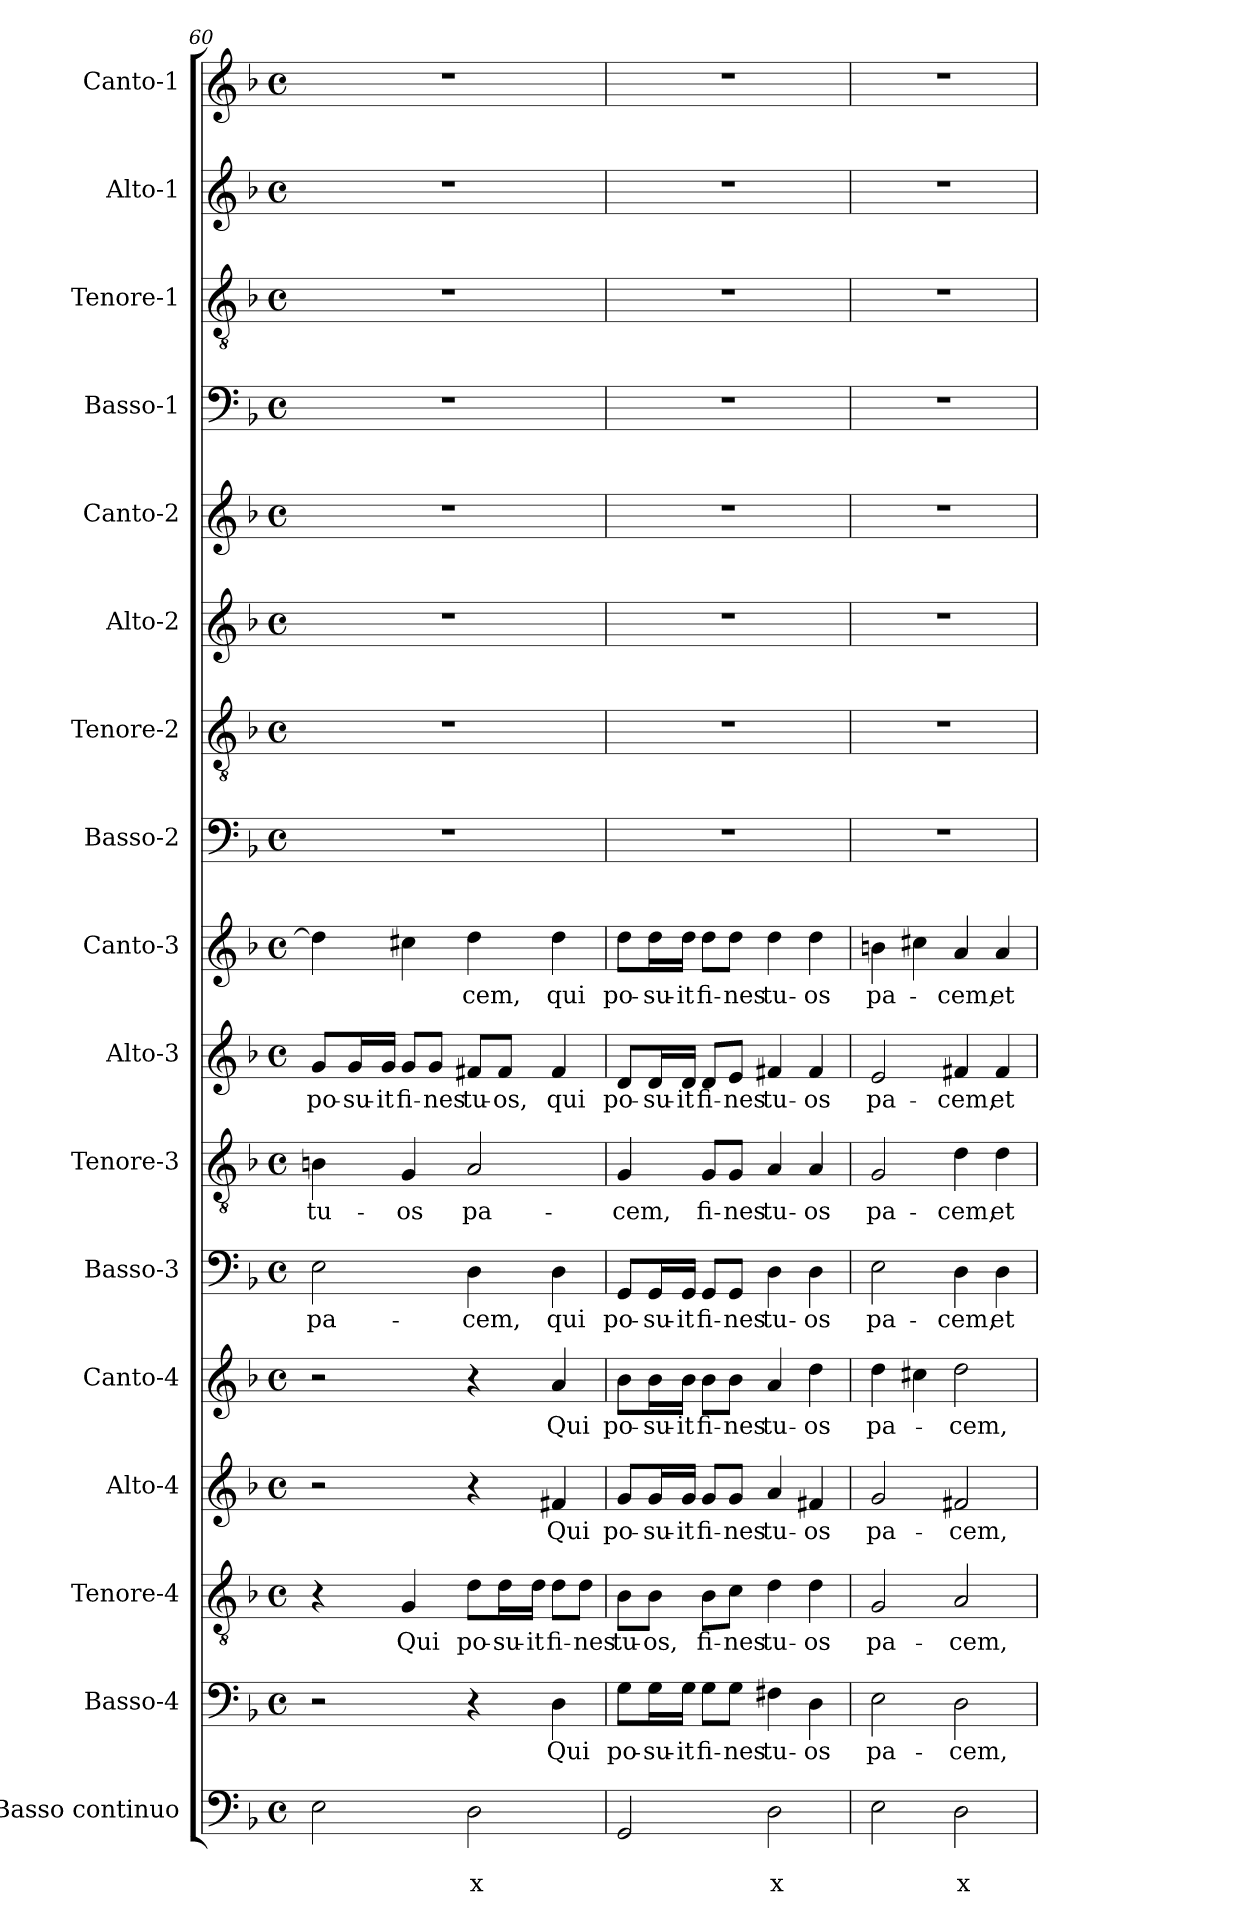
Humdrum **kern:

**kern	**text	**text	**kern	**text	**kern	**text	**kern	**text	**kern	**text	**kern	**text	**kern	**text	**kern	**text	**kern	**text	**kern	**kern	**kern	**kern	**kern	**kern	**kern	**kern
*part17	*part17	*part17	*part16	*part16	*part15	*part15	*part14	*part14	*part13	*part13	*part12	*part12	*part11	*part11	*part10	*part10	*part9	*part9	*part8	*part7	*part6	*part5	*part4	*part3	*part2	*part1
*staff17	*staff17	*staff17	*staff16	*staff16	*staff15	*staff15	*staff14	*staff14	*staff13	*staff13	*staff12	*staff12	*staff11	*staff11	*staff10	*staff10	*staff9	*staff9	*staff8	*staff7	*staff6	*staff5	*staff4	*staff3	*staff2	*staff1
*I"Basso continuo	*	*	*I"Basso-4	*	*I"Tenore-4	*	*I"Alto-4	*	*I"Canto-4	*	*I"Basso-3	*	*I"Tenore-3	*	*I"Alto-3	*	*I"Canto-3	*	*I"Basso-2	*I"Tenore-2	*I"Alto-2	*I"Canto-2	*I"Basso-1	*I"Tenore-1	*I"Alto-1	*I"Canto-1
*I'BC	*	*	*I'B4	*	*I'T4	*	*I'A4	*	*I'C4	*	*I'B3	*	*I'T3	*	*I'A3	*	*I'C3	*	*I'B2	*I'T2	*I'A2	*I'C2	*I'B1	*I'T1	*I'A1	*I'C1
*clefF4	*	*	*clefF4	*	*clefGv2	*	*clefG2	*	*clefG2	*	*clefF4	*	*clefGv2	*	*clefG2	*	*clefG2	*	*clefF4	*clefGv2	*clefG2	*clefG2	*clefF4	*clefGv2	*clefG2	*clefG2
*k[b-]	*	*	*k[b-]	*	*k[b-]	*	*k[b-]	*	*k[b-]	*	*k[b-]	*	*k[b-]	*	*k[b-]	*	*k[b-]	*	*k[b-]	*k[b-]	*k[b-]	*k[b-]	*k[b-]	*k[b-]	*k[b-]	*k[b-]
*F:	*	*	*F:	*	*F:	*	*F:	*	*F:	*	*F:	*	*F:	*	*F:	*	*F:	*	*F:	*F:	*F:	*F:	*F:	*F:	*F:	*F:
*M4/4	*	*	*M4/4	*	*M4/4	*	*M4/4	*	*M4/4	*	*M4/4	*	*M4/4	*	*M4/4	*	*M4/4	*	*M4/4	*M4/4	*M4/4	*M4/4	*M4/4	*M4/4	*M4/4	*M4/4
*met(c)	*	*	*met(c)	*	*met(c)	*	*met(c)	*	*met(c)	*	*met(c)	*	*met(c)	*	*met(c)	*	*met(c)	*	*met(c)	*met(c)	*met(c)	*met(c)	*met(c)	*met(c)	*met(c)	*met(c)
=60	=60	=60	=60	=60	=60	=60	=60	=60	=60	=60	=60	=60	=60	=60	=60	=60	=60	=60	=60	=60	=60	=60	=60	=60	=60	=60
!	!	!	!	!	!	!	!	!	!	!	!	!LO:LY:b	!	!	!	!	!	!	!	!	!	!	!	!	!	!
!	!	!	!	!	!	!	!	!	!	!	!	!	!	!LO:LY:b	!	!	!	!	!	!	!	!	!	!	!	!
!	!	!	!	!	!	!	!	!	!	!	!	!	!	!	!	!LO:LY:b	!	!	!	!	!	!	!	!	!	!
2E\	.	.	2r	.	4r	.	2r	.	2r	.	2E\	pa-	4Bn\	tu-	8g/L	po-	4dd\]	.	1r	1r	1r	1r	1r	1r	1r	1r
!	!	!	!	!	!	!	!	!	!	!	!	!	!	!	!	!LO:LY:b	!	!	!	!	!	!	!	!	!	!
.	.	.	.	.	.	.	.	.	.	.	.	.	.	.	16g/L	-su-	.	.	.	.	.	.	.	.	.	.
!	!	!	!	!	!	!	!	!	!	!	!	!	!	!	!	!LO:LY:b	!	!	!	!	!	!	!	!	!	!
.	.	.	.	.	.	.	.	.	.	.	.	.	.	.	16g/JJ	-it	.	.	.	.	.	.	.	.	.	.
!	!	!	!	!	!	!LO:LY:b	!	!	!	!	!	!	!	!	!	!	!	!	!	!	!	!	!	!	!	!
!	!	!	!	!	!	!	!	!	!	!	!	!	!	!LO:LY:b	!	!	!	!	!	!	!	!	!	!	!	!
!	!	!	!	!	!	!	!	!	!	!	!	!	!	!	!	!LO:LY:b	!	!	!	!	!	!	!	!	!	!
.	.	.	.	.	4G/	Qui	.	.	.	.	.	.	4G/	-os	8g/L	fi-	4cc#X\	.	.	.	.	.	.	.	.	.
!	!	!	!	!	!	!	!	!	!	!	!	!	!	!	!	!LO:LY:b	!	!	!	!	!	!	!	!	!	!
.	.	.	.	.	.	.	.	.	.	.	.	.	.	.	8g/J	-nes	.	.	.	.	.	.	.	.	.	.
!	!	!LO:LY:b	!	!	!	!	!	!	!	!	!	!	!	!	!	!	!	!	!	!	!	!	!	!	!	!
!	!	!	!	!	!	!LO:LY:b	!	!	!	!	!	!	!	!	!	!	!	!	!	!	!	!	!	!	!	!
!	!	!	!	!	!	!	!	!	!	!	!	!LO:LY:b	!	!	!	!	!	!	!	!	!	!	!	!	!	!
!	!	!	!	!	!	!	!	!	!	!	!	!	!	!LO:LY:b	!	!	!	!	!	!	!	!	!	!	!	!
!	!	!	!	!	!	!	!	!	!	!	!	!	!	!	!	!LO:LY:b	!	!	!	!	!	!	!	!	!	!
!	!	!	!	!	!	!	!	!	!	!	!	!	!	!	!	!	!	!LO:LY:b	!	!	!	!	!	!	!	!
2D\	.	x	4r	.	8d\L	po-	4r	.	4r	.	4D\	-cem,	2A/	pa-	8f#X/L	tu-	4dd\	-cem,	.	.	.	.	.	.	.	.
!	!	!	!	!	!	!LO:LY:b	!	!	!	!	!	!	!	!	!	!	!	!	!	!	!	!	!	!	!	!
!	!	!	!	!	!	!	!	!	!	!	!	!	!	!	!	!LO:LY:b	!	!	!	!	!	!	!	!	!	!
.	.	.	.	.	16d\L	-su-	.	.	.	.	.	.	.	.	8f#/J	-os,	.	.	.	.	.	.	.	.	.	.
!	!	!	!	!	!	!LO:LY:b	!	!	!	!	!	!	!	!	!	!	!	!	!	!	!	!	!	!	!	!
.	.	.	.	.	16d\JJ	-it	.	.	.	.	.	.	.	.	.	.	.	.	.	.	.	.	.	.	.	.
!	!	!	!	!LO:LY:b	!	!	!	!	!	!	!	!	!	!	!	!	!	!	!	!	!	!	!	!	!	!
!	!	!	!	!	!	!LO:LY:b	!	!	!	!	!	!	!	!	!	!	!	!	!	!	!	!	!	!	!	!
!	!	!	!	!	!	!	!	!LO:LY:b	!	!	!	!	!	!	!	!	!	!	!	!	!	!	!	!	!	!
!	!	!	!	!	!	!	!	!	!	!LO:LY:b	!	!	!	!	!	!	!	!	!	!	!	!	!	!	!	!
!	!	!	!	!	!	!	!	!	!	!	!	!LO:LY:b	!	!	!	!	!	!	!	!	!	!	!	!	!	!
!	!	!	!	!	!	!	!	!	!	!	!	!	!	!	!	!LO:LY:b	!	!	!	!	!	!	!	!	!	!
!	!	!	!	!	!	!	!	!	!	!	!	!	!	!	!	!	!	!LO:LY:b	!	!	!	!	!	!	!	!
.	.	.	4D\	Qui	8d\L	fi-	4f#X/	Qui	4a/	Qui	4D\	qui	.	.	4f#/	qui	4dd\	qui	.	.	.	.	.	.	.	.
!	!	!	!	!	!	!LO:LY:b	!	!	!	!	!	!	!	!	!	!	!	!	!	!	!	!	!	!	!	!
.	.	.	.	.	8d\J	-nes	.	.	.	.	.	.	.	.	.	.	.	.	.	.	.	.	.	.	.	.
=61	=61	=61	=61	=61	=61	=61	=61	=61	=61	=61	=61	=61	=61	=61	=61	=61	=61	=61	=61	=61	=61	=61	=61	=61	=61	=61
!	!	!	!	!LO:LY:b	!	!	!	!	!	!	!	!	!	!	!	!	!	!	!	!	!	!	!	!	!	!
!	!	!	!	!	!	!LO:LY:b	!	!	!	!	!	!	!	!	!	!	!	!	!	!	!	!	!	!	!	!
!	!	!	!	!	!	!	!	!LO:LY:b	!	!	!	!	!	!	!	!	!	!	!	!	!	!	!	!	!	!
!	!	!	!	!	!	!	!	!	!	!LO:LY:b	!	!	!	!	!	!	!	!	!	!	!	!	!	!	!	!
!	!	!	!	!	!	!	!	!	!	!	!	!LO:LY:b	!	!	!	!	!	!	!	!	!	!	!	!	!	!
!	!	!	!	!	!	!	!	!	!	!	!	!	!	!LO:LY:b	!	!	!	!	!	!	!	!	!	!	!	!
!	!	!	!	!	!	!	!	!	!	!	!	!	!	!	!	!LO:LY:b	!	!	!	!	!	!	!	!	!	!
!	!	!	!	!	!	!	!	!	!	!	!	!	!	!	!	!	!	!LO:LY:b	!	!	!	!	!	!	!	!
2GG/	.	.	8G\L	po-	8B-\L	tu-	8g/L	po-	8b-\L	po-	8GG/L	po-	4G/	-cem,	8d/L	po-	8dd\L	po-	1r	1r	1r	1r	1r	1r	1r	1r
!	!	!	!	!LO:LY:b	!	!	!	!	!	!	!	!	!	!	!	!	!	!	!	!	!	!	!	!	!	!
!	!	!	!	!	!	!LO:LY:b	!	!	!	!	!	!	!	!	!	!	!	!	!	!	!	!	!	!	!	!
!	!	!	!	!	!	!	!	!LO:LY:b	!	!	!	!	!	!	!	!	!	!	!	!	!	!	!	!	!	!
!	!	!	!	!	!	!	!	!	!	!LO:LY:b	!	!	!	!	!	!	!	!	!	!	!	!	!	!	!	!
!	!	!	!	!	!	!	!	!	!	!	!	!LO:LY:b	!	!	!	!	!	!	!	!	!	!	!	!	!	!
!	!	!	!	!	!	!	!	!	!	!	!	!	!	!	!	!LO:LY:b	!	!	!	!	!	!	!	!	!	!
!	!	!	!	!	!	!	!	!	!	!	!	!	!	!	!	!	!	!LO:LY:b	!	!	!	!	!	!	!	!
.	.	.	16G\L	-su-	8B-\J	-os,	16g/L	-su-	16b-\L	-su-	16GG/L	-su-	.	.	16d/L	-su-	16dd\L	-su-	.	.	.	.	.	.	.	.
!	!	!	!	!LO:LY:b	!	!	!	!	!	!	!	!	!	!	!	!	!	!	!	!	!	!	!	!	!	!
!	!	!	!	!	!	!	!	!LO:LY:b	!	!	!	!	!	!	!	!	!	!	!	!	!	!	!	!	!	!
!	!	!	!	!	!	!	!	!	!	!LO:LY:b	!	!	!	!	!	!	!	!	!	!	!	!	!	!	!	!
!	!	!	!	!	!	!	!	!	!	!	!	!LO:LY:b	!	!	!	!	!	!	!	!	!	!	!	!	!	!
!	!	!	!	!	!	!	!	!	!	!	!	!	!	!	!	!LO:LY:b	!	!	!	!	!	!	!	!	!	!
!	!	!	!	!	!	!	!	!	!	!	!	!	!	!	!	!	!	!LO:LY:b	!	!	!	!	!	!	!	!
.	.	.	16G\JJ	-it	.	.	16g/JJ	-it	16b-\JJ	-it	16GG/JJ	-it	.	.	16d/JJ	-it	16dd\JJ	-it	.	.	.	.	.	.	.	.
!	!	!	!	!LO:LY:b	!	!	!	!	!	!	!	!	!	!	!	!	!	!	!	!	!	!	!	!	!	!
!	!	!	!	!	!	!LO:LY:b	!	!	!	!	!	!	!	!	!	!	!	!	!	!	!	!	!	!	!	!
!	!	!	!	!	!	!	!	!LO:LY:b	!	!	!	!	!	!	!	!	!	!	!	!	!	!	!	!	!	!
!	!	!	!	!	!	!	!	!	!	!LO:LY:b	!	!	!	!	!	!	!	!	!	!	!	!	!	!	!	!
!	!	!	!	!	!	!	!	!	!	!	!	!LO:LY:b	!	!	!	!	!	!	!	!	!	!	!	!	!	!
!	!	!	!	!	!	!	!	!	!	!	!	!	!	!LO:LY:b	!	!	!	!	!	!	!	!	!	!	!	!
!	!	!	!	!	!	!	!	!	!	!	!	!	!	!	!	!LO:LY:b	!	!	!	!	!	!	!	!	!	!
!	!	!	!	!	!	!	!	!	!	!	!	!	!	!	!	!	!	!LO:LY:b	!	!	!	!	!	!	!	!
.	.	.	8G\L	fi-	8B-\L	fi-	8g/L	fi-	8b-\L	fi-	8GG/L	fi-	8G/L	fi-	8d/L	fi-	8dd\L	fi-	.	.	.	.	.	.	.	.
!	!	!	!	!LO:LY:b	!	!	!	!	!	!	!	!	!	!	!	!	!	!	!	!	!	!	!	!	!	!
!	!	!	!	!	!	!LO:LY:b	!	!	!	!	!	!	!	!	!	!	!	!	!	!	!	!	!	!	!	!
!	!	!	!	!	!	!	!	!LO:LY:b	!	!	!	!	!	!	!	!	!	!	!	!	!	!	!	!	!	!
!	!	!	!	!	!	!	!	!	!	!LO:LY:b	!	!	!	!	!	!	!	!	!	!	!	!	!	!	!	!
!	!	!	!	!	!	!	!	!	!	!	!	!LO:LY:b	!	!	!	!	!	!	!	!	!	!	!	!	!	!
!	!	!	!	!	!	!	!	!	!	!	!	!	!	!LO:LY:b	!	!	!	!	!	!	!	!	!	!	!	!
!	!	!	!	!	!	!	!	!	!	!	!	!	!	!	!	!LO:LY:b	!	!	!	!	!	!	!	!	!	!
!	!	!	!	!	!	!	!	!	!	!	!	!	!	!	!	!	!	!LO:LY:b	!	!	!	!	!	!	!	!
.	.	.	8G\J	-nes	8c\J	-nes	8g/J	-nes	8b-\J	-nes	8GG/J	-nes	8G/J	-nes	8e/J	-nes	8dd\J	-nes	.	.	.	.	.	.	.	.
!	!	!LO:LY:b	!	!	!	!	!	!	!	!	!	!	!	!	!	!	!	!	!	!	!	!	!	!	!	!
!	!	!	!	!LO:LY:b	!	!	!	!	!	!	!	!	!	!	!	!	!	!	!	!	!	!	!	!	!	!
!	!	!	!	!	!	!LO:LY:b	!	!	!	!	!	!	!	!	!	!	!	!	!	!	!	!	!	!	!	!
!	!	!	!	!	!	!	!	!LO:LY:b	!	!	!	!	!	!	!	!	!	!	!	!	!	!	!	!	!	!
!	!	!	!	!	!	!	!	!	!	!LO:LY:b	!	!	!	!	!	!	!	!	!	!	!	!	!	!	!	!
!	!	!	!	!	!	!	!	!	!	!	!	!LO:LY:b	!	!	!	!	!	!	!	!	!	!	!	!	!	!
!	!	!	!	!	!	!	!	!	!	!	!	!	!	!LO:LY:b	!	!	!	!	!	!	!	!	!	!	!	!
!	!	!	!	!	!	!	!	!	!	!	!	!	!	!	!	!LO:LY:b	!	!	!	!	!	!	!	!	!	!
!	!	!	!	!	!	!	!	!	!	!	!	!	!	!	!	!	!	!LO:LY:b	!	!	!	!	!	!	!	!
2D\	.	x	4F#X\	tu-	4d\	tu-	4a/	tu-	4a/	tu-	4D\	tu-	4A/	tu-	4f#X/	tu-	4dd\	tu-	.	.	.	.	.	.	.	.
!	!	!	!	!LO:LY:b	!	!	!	!	!	!	!	!	!	!	!	!	!	!	!	!	!	!	!	!	!	!
!	!	!	!	!	!	!LO:LY:b	!	!	!	!	!	!	!	!	!	!	!	!	!	!	!	!	!	!	!	!
!	!	!	!	!	!	!	!	!LO:LY:b	!	!	!	!	!	!	!	!	!	!	!	!	!	!	!	!	!	!
!	!	!	!	!	!	!	!	!	!	!LO:LY:b	!	!	!	!	!	!	!	!	!	!	!	!	!	!	!	!
!	!	!	!	!	!	!	!	!	!	!	!	!LO:LY:b	!	!	!	!	!	!	!	!	!	!	!	!	!	!
!	!	!	!	!	!	!	!	!	!	!	!	!	!	!LO:LY:b	!	!	!	!	!	!	!	!	!	!	!	!
!	!	!	!	!	!	!	!	!	!	!	!	!	!	!	!	!LO:LY:b	!	!	!	!	!	!	!	!	!	!
!	!	!	!	!	!	!	!	!	!	!	!	!	!	!	!	!	!	!LO:LY:b	!	!	!	!	!	!	!	!
.	.	.	4D\	-os	4d\	-os	4f#X/	-os	4dd\	-os	4D\	-os	4A/	-os	4f#/	-os	4dd\	-os	.	.	.	.	.	.	.	.
!!LO:PB:g=z
=62	=62	=62	=62	=62	=62	=62	=62	=62	=62	=62	=62	=62	=62	=62	=62	=62	=62	=62	=62	=62	=62	=62	=62	=62	=62	=62
!	!	!	!	!LO:LY:b	!	!	!	!	!	!	!	!	!	!	!	!	!	!	!	!	!	!	!	!	!	!
!	!	!	!	!	!	!LO:LY:b	!	!	!	!	!	!	!	!	!	!	!	!	!	!	!	!	!	!	!	!
!	!	!	!	!	!	!	!	!LO:LY:b	!	!	!	!	!	!	!	!	!	!	!	!	!	!	!	!	!	!
!	!	!	!	!	!	!	!	!	!	!LO:LY:b	!	!	!	!	!	!	!	!	!	!	!	!	!	!	!	!
!	!	!	!	!	!	!	!	!	!	!	!	!LO:LY:b	!	!	!	!	!	!	!	!	!	!	!	!	!	!
!	!	!	!	!	!	!	!	!	!	!	!	!	!	!LO:LY:b	!	!	!	!	!	!	!	!	!	!	!	!
!	!	!	!	!	!	!	!	!	!	!	!	!	!	!	!	!LO:LY:b	!	!	!	!	!	!	!	!	!	!
!	!	!	!	!	!	!	!	!	!	!	!	!	!	!	!	!	!	!LO:LY:b	!	!	!	!	!	!	!	!
2E\	.	.	2E\	pa-	2G/	pa-	2g/	pa-	4dd\	pa-	2E\	pa-	2G/	pa-	2e/	pa-	4bn\	pa-	1r	1r	1r	1r	1r	1r	1r	1r
.	.	.	.	.	.	.	.	.	4cc#X\	.	.	.	.	.	.	.	4cc#X\	.	.	.	.	.	.	.	.	.
!	!	!LO:LY:b	!	!	!	!	!	!	!	!	!	!	!	!	!	!	!	!	!	!	!	!	!	!	!	!
!	!	!	!	!LO:LY:b	!	!	!	!	!	!	!	!	!	!	!	!	!	!	!	!	!	!	!	!	!	!
!	!	!	!	!	!	!LO:LY:b	!	!	!	!	!	!	!	!	!	!	!	!	!	!	!	!	!	!	!	!
!	!	!	!	!	!	!	!	!LO:LY:b	!	!	!	!	!	!	!	!	!	!	!	!	!	!	!	!	!	!
!	!	!	!	!	!	!	!	!	!	!LO:LY:b	!	!	!	!	!	!	!	!	!	!	!	!	!	!	!	!
!	!	!	!	!	!	!	!	!	!	!	!	!LO:LY:b	!	!	!	!	!	!	!	!	!	!	!	!	!	!
!	!	!	!	!	!	!	!	!	!	!	!	!	!	!LO:LY:b	!	!	!	!	!	!	!	!	!	!	!	!
!	!	!	!	!	!	!	!	!	!	!	!	!	!	!	!	!LO:LY:b	!	!	!	!	!	!	!	!	!	!
!	!	!	!	!	!	!	!	!	!	!	!	!	!	!	!	!	!	!LO:LY:b	!	!	!	!	!	!	!	!
2D\	.	x	2D\	-cem,	2A/	-cem,	2f#X/	-cem,	2dd\	-cem,	4D\	-cem,	4d\	-cem,	4f#X/	-cem,	4a/	-cem,	.	.	.	.	.	.	.	.
!	!	!	!	!	!	!	!	!	!	!	!	!LO:LY:b	!	!	!	!	!	!	!	!	!	!	!	!	!	!
!	!	!	!	!	!	!	!	!	!	!	!	!	!	!LO:LY:b	!	!	!	!	!	!	!	!	!	!	!	!
!	!	!	!	!	!	!	!	!	!	!	!	!	!	!	!	!LO:LY:b	!	!	!	!	!	!	!	!	!	!
!	!	!	!	!	!	!	!	!	!	!	!	!	!	!	!	!	!	!LO:LY:b	!	!	!	!	!	!	!	!
.	.	.	.	.	.	.	.	.	.	.	4D\	et	4d\	et	4f#/	et	4a/	et	.	.	.	.	.	.	.	.
=	=	=	=	=	=	=	=	=	=	=	=	=	=	=	=	=	=	=	=	=	=	=	=	=	=	=
*-	*-	*-	*-	*-	*-	*-	*-	*-	*-	*-	*-	*-	*-	*-	*-	*-	*-	*-	*-	*-	*-	*-	*-	*-	*-	*-
